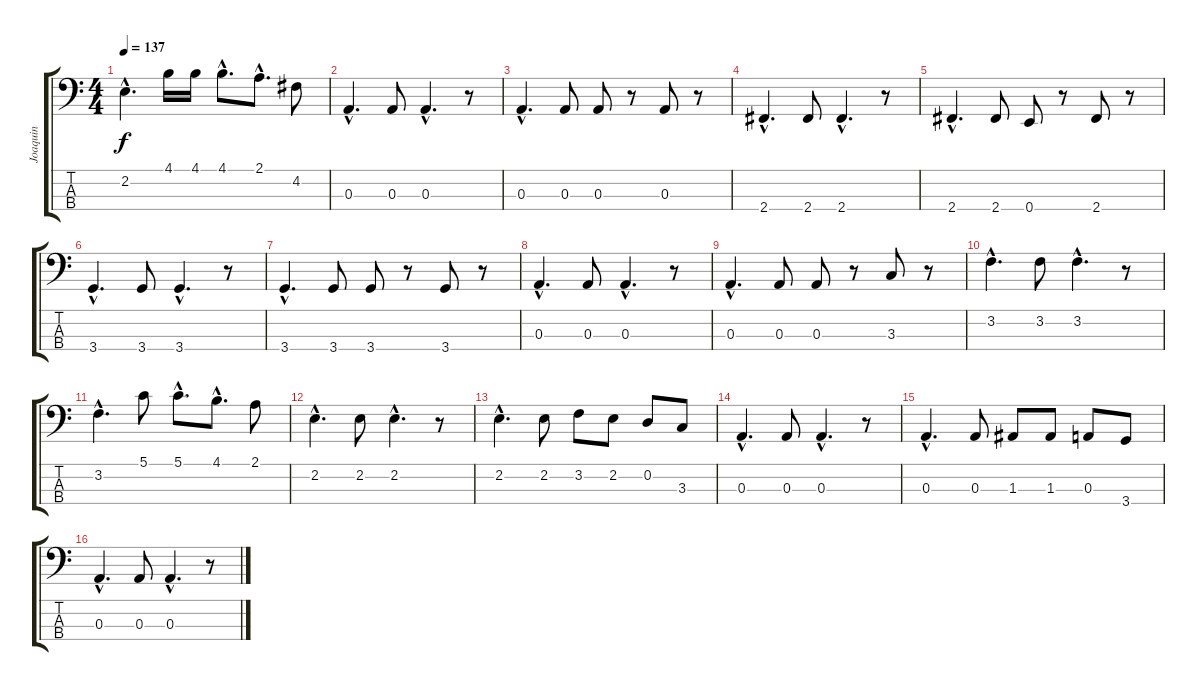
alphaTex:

\track ("Joaquin" "Joaquin") {instrument electricbassfinger}
\staff {score tabs}
\tuning (G2 D2 A1 E1) {hide}
\ts (4 4)
\tempo 137
\clef f4
\ks c
2.2{hac}.4{d dy f} 4.1.16 4.1.16 4.1{hac}.8{d} 2.1{hac}.8{d} 4.2.8 |
0.3{hac}.4{d} 0.3.8 0.3{hac}.4{d} r.8 |
0.3{hac}.4{d} 0.3.8 0.3.8 r.8 0.3.8 r.8 |
2.4{hac}.4{d} 2.4.8 2.4{hac}.4{d} r.8 |
2.4{hac}.4{d} 2.4.8 0.4.8 r.8 2.4.8 r.8 |
3.4{hac}.4{d} 3.4.8 3.4{hac}.4{d} r.8 |
3.4{hac}.4{d} 3.4.8 3.4.8 r.8 3.4.8 r.8 |
0.3{hac}.4{d} 0.3.8 0.3{hac}.4{d} r.8 |
0.3{hac}.4{d} 0.3.8 0.3.8 r.8 3.3.8 r.8 |
3.2{hac}.4{d} 3.2.8 3.2{hac}.4{d} r.8 |
3.2{hac}.4{d} 5.1.8 5.1{hac}.8{d} 4.1{hac}.8{d} 2.1.8 |
2.2{hac}.4{d} 2.2.8 2.2{hac}.4{d} r.8 |
2.2{hac}.4{d} 2.2.8 3.2.8 2.2.8 0.2.8 3.3.8 |
0.3{hac}.4{d} 0.3.8 0.3{hac}.4{d} r.8 |
0.3{hac}.4{d} 0.3.8 1.3.8 1.3.8 0.3.8 3.4.8 |
0.3{hac}.4{d} 0.3.8 0.3{hac}.4{d} r.8
